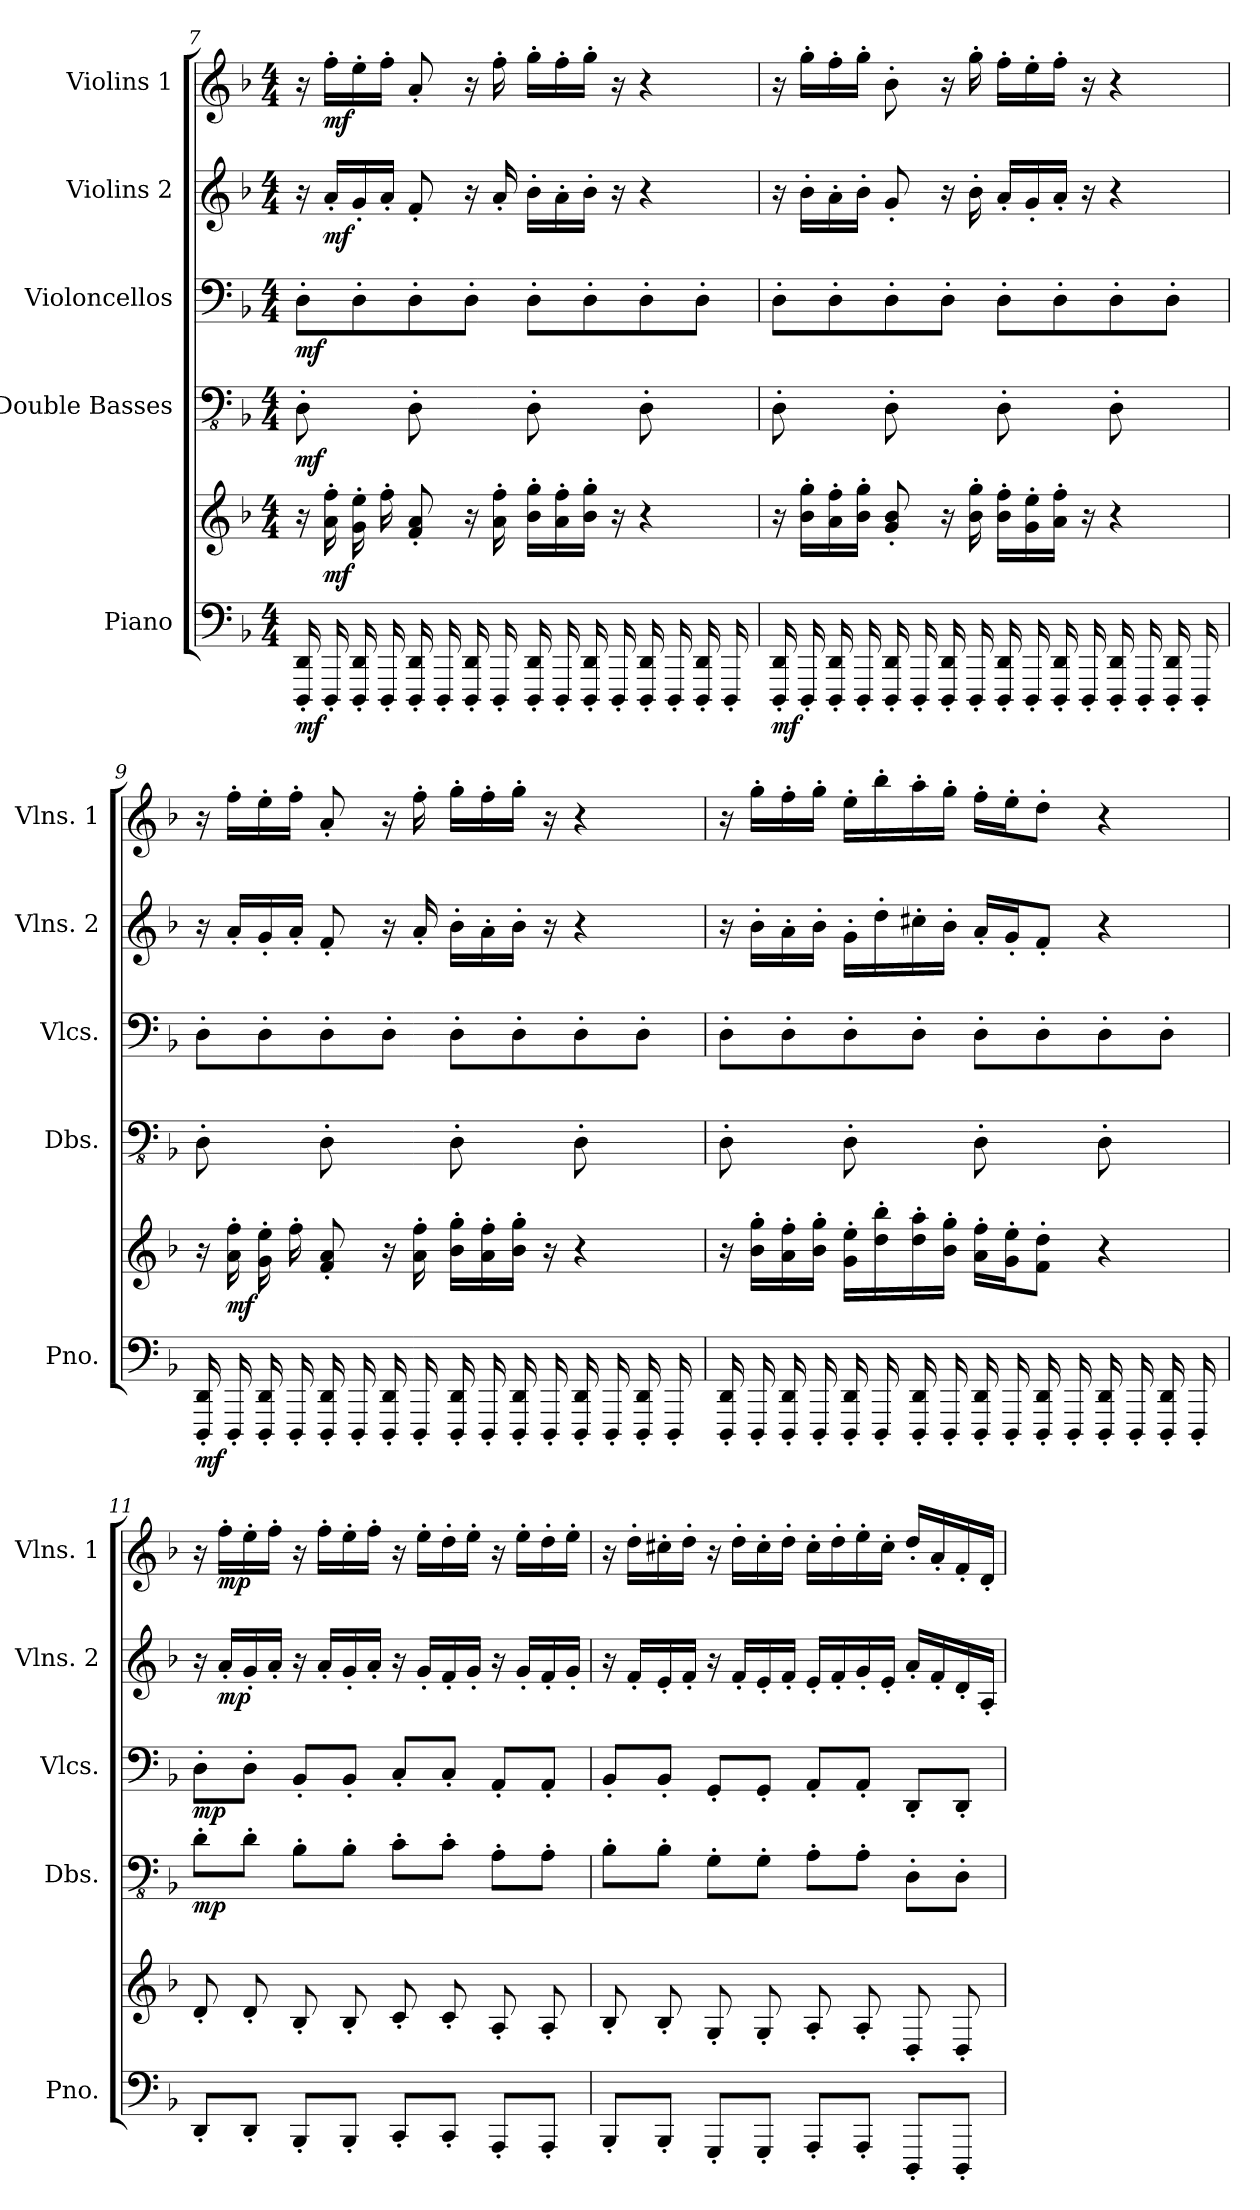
**kern	**kern	**dynam	**kern	**dynam	**kern	**dynam	**kern	**dynam	**kern	**dynam
*part5	*part5	*part5	*part4	*part4	*part3	*part3	*part2	*part2	*part1	*part1
*staff6	*staff5	*staff5/6	*staff4	*staff4	*staff3	*staff3	*staff2	*staff2	*staff1	*staff1
*I"Piano	*	*	*I"Double Basses	*	*I"Violoncellos	*	*I"Violins 2	*	*I"Violins 1	*
*I'Pno.	*	*	*I'Dbs.	*	*I'Vlcs.	*	*I'Vlns. 2	*	*I'Vlns. 1	*
*clefF4	*clefG2	*	*clefFv4	*	*clefF4	*	*clefG2	*	*clefG2	*
*k[b-]	*k[b-]	*	*k[b-]	*	*k[b-]	*	*k[b-]	*	*k[b-]	*
*M4/4	*M4/4	*	*M4/4	*	*M4/4	*	*M4/4	*	*M4/4	*
=7	=7	=7	=7	=7	=7	=7	=7	=7	=7	=7
!	!	!LO:DY:b=2	!	!LO:DY:b	!	!LO:DY:b	!	!	!	!
16DDD/' 16DD/'	16r	mf	8DD'\	mf	8D'\L	mf	16r	.	16r	.
!	!	!LO:DY:b	!	!	!	!	!	!LO:DY:b	!	!LO:DY:b
16DDD'/	16a\' 16ff\'	mf	.	.	.	.	16a'/LL	mf	16ff'\LL	mf
16DDD/' 16DD/'	16g\' 16ee\'	.	8ryy	.	8D'\	.	16g'/	.	16ee'\	.
16DDD'/	16ff'\	.	.	.	.	.	16a'/JJ	.	16ff'\JJ	.
16DDD/' 16DD/'	8f/' 8a/'	.	8DD'\	.	8D'\	.	8f'/	.	8a'/	.
16DDD'/	.	.	.	.	.	.	.	.	.	.
16DDD/' 16DD/'	16r	.	8ryy	.	8D'\J	.	16r	.	16r	.
16DDD'/	16a\' 16ff\'	.	.	.	.	.	16a'/	.	16ff'\	.
16DDD/' 16DD/'	16b-\' 16gg\'LL	.	8DD'\	.	8D'\L	.	16b-'\LL	.	16gg'\LL	.
16DDD'/	16a\' 16ff\'	.	.	.	.	.	16a'/	.	16ff'\	.
16DDD/' 16DD/'	16b-\' 16gg\'JJ	.	8ryy	.	8D'\	.	16b-'\JJ	.	16gg'\JJ	.
16DDD'/	16r	.	.	.	.	.	16r	.	16r	.
16DDD/' 16DD/'	4r	.	8DD'\	.	8D'\	.	4r	.	4r	.
16DDD'/	.	.	.	.	.	.	.	.	.	.
16DDD/' 16DD/'	.	.	8ryy	.	8D'\J	.	.	.	.	.
16DDD'/	.	.	.	.	.	.	.	.	.	.
!!LO:LB:g=z
=8	=8	=8	=8	=8	=8	=8	=8	=8	=8	=8
!	!	!LO:DY:b=2	!	!	!	!	!	!	!	!
16DDD/' 16DD/'	16r	mf	8DD'\	.	8D'\L	.	16r	.	16r	.
16DDD'/	16b-\' 16gg\'LL	.	.	.	.	.	16b-'\LL	.	16gg'\LL	.
16DDD/' 16DD/'	16a\' 16ff\'	.	8ryy	.	8D'\	.	16a'/	.	16ff'\	.
16DDD'/	16b-\' 16gg\'JJ	.	.	.	.	.	16b-'\JJ	.	16gg'\JJ	.
16DDD/' 16DD/'	8g/' 8b-/'	.	8DD'\	.	8D'\	.	8g'/	.	8b-'\	.
16DDD'/	.	.	.	.	.	.	.	.	.	.
16DDD/' 16DD/'	16r	.	8ryy	.	8D'\J	.	16r	.	16r	.
16DDD'/	16b-\' 16gg\'	.	.	.	.	.	16b-'\	.	16gg'\	.
16DDD/' 16DD/'	16b-\' 16ff\'LL	.	8DD'\	.	8D'\L	.	16a'/LL	.	16ff'\LL	.
16DDD'/	16g\' 16ee\'	.	.	.	.	.	16g'/	.	16ee'\	.
16DDD/' 16DD/'	16a\' 16ff\'JJ	.	8ryy	.	8D'\	.	16a'/JJ	.	16ff'\JJ	.
16DDD'/	16r	.	.	.	.	.	16r	.	16r	.
16DDD/' 16DD/'	4r	.	8DD'\	.	8D'\	.	4r	.	4r	.
16DDD'/	.	.	.	.	.	.	.	.	.	.
16DDD/' 16DD/'	.	.	8ryy	.	8D'\J	.	.	.	.	.
16DDD'/	.	.	.	.	.	.	.	.	.	.
=9	=9	=9	=9	=9	=9	=9	=9	=9	=9	=9
!	!	!LO:DY:b=2	!	!	!	!	!	!	!	!
16DDD/' 16DD/'	16r	mf	8DD'\	.	8D'\L	.	16r	.	16r	.
!	!	!LO:DY:b	!	!	!	!	!	!	!	!
16DDD'/	16a\' 16ff\'	mf	.	.	.	.	16a'/LL	.	16ff'\LL	.
16DDD/' 16DD/'	16g\' 16ee\'	.	8ryy	.	8D'\	.	16g'/	.	16ee'\	.
16DDD'/	16ff'\	.	.	.	.	.	16a'/JJ	.	16ff'\JJ	.
16DDD/' 16DD/'	8f/' 8a/'	.	8DD'\	.	8D'\	.	8f'/	.	8a'/	.
16DDD'/	.	.	.	.	.	.	.	.	.	.
16DDD/' 16DD/'	16r	.	8ryy	.	8D'\J	.	16r	.	16r	.
16DDD'/	16a\' 16ff\'	.	.	.	.	.	16a'/	.	16ff'\	.
16DDD/' 16DD/'	16b-\' 16gg\'LL	.	8DD'\	.	8D'\L	.	16b-'\LL	.	16gg'\LL	.
16DDD'/	16a\' 16ff\'	.	.	.	.	.	16a'/	.	16ff'\	.
16DDD/' 16DD/'	16b-\' 16gg\'JJ	.	8ryy	.	8D'\	.	16b-'\JJ	.	16gg'\JJ	.
16DDD'/	16r	.	.	.	.	.	16r	.	16r	.
16DDD/' 16DD/'	4r	.	8DD'\	.	8D'\	.	4r	.	4r	.
16DDD'/	.	.	.	.	.	.	.	.	.	.
16DDD/' 16DD/'	.	.	8ryy	.	8D'\J	.	.	.	.	.
16DDD'/	.	.	.	.	.	.	.	.	.	.
=10	=10	=10	=10	=10	=10	=10	=10	=10	=10	=10
16DDD/' 16DD/'	16r	.	8DD'\	.	8D'\L	.	16r	.	16r	.
16DDD'/	16b-\' 16gg\'LL	.	.	.	.	.	16b-'\LL	.	16gg'\LL	.
16DDD/' 16DD/'	16a\' 16ff\'	.	8ryy	.	8D'\	.	16a'/	.	16ff'\	.
16DDD'/	16b-\' 16gg\'JJ	.	.	.	.	.	16b-'\JJ	.	16gg'\JJ	.
16DDD/' 16DD/'	16g\' 16ee\'LL	.	8DD'\	.	8D'\	.	16g'/LL	.	16ee'\LL	.
16DDD'/	16dd\' 16bb-\'	.	.	.	.	.	16dd'\	.	16bb-'\	.
16DDD/' 16DD/'	16dd\' 16aa\'	.	8ryy	.	8D'\J	.	16cc#X'\	.	16aa'\	.
16DDD'/	16b-\' 16gg\'JJ	.	.	.	.	.	16b-'\JJ	.	16gg'\JJ	.
16DDD/' 16DD/'	16a\' 16ff\'LL	.	8DD'\	.	8D'\L	.	16a'/LL	.	16ff'\LL	.
16DDD'/	16g\' 16ee\'J	.	.	.	.	.	16g'/J	.	16ee'\J	.
16DDD/' 16DD/'	8f/' 8dd/'J	.	8ryy	.	8D'\	.	8f'/J	.	8dd'\J	.
16DDD'/	.	.	.	.	.	.	.	.	.	.
16DDD/' 16DD/'	4r	.	8DD'\	.	8D'\	.	4r	.	4r	.
16DDD'/	.	.	.	.	.	.	.	.	.	.
16DDD/' 16DD/'	.	.	8ryy	.	8D'\J	.	.	.	.	.
16DDD'/	.	.	.	.	.	.	.	.	.	.
!!LO:LB:g=z
=11	=11	=11	=11	=11	=11	=11	=11	=11	=11	=11
!	!	!LO:DY:b=2	!	!	!	!	!	!	!	!
!	!	!LO:DY:n=1:b	!	!LO:DY:b	!	!LO:DY:b	!	!	!	!
8DD'/L	8d'/	mp mp	8D'\L	mp	8D'\L	mp	16r	.	16r	.
!	!	!	!	!	!	!	!	!LO:DY:b	!	!LO:DY:b
.	.	.	.	.	.	.	16a'/LL	mp	16ff'\LL	mp
!	!	!LO:DY:n=2:b=2	!	!	!	!	!	!	!	!
!	!	!LO:DY:n=3:b	!	!LO:DY:b	!	!LO:DY:b	!	!	!	!
8DD'/J	8d'/	other-dynamics other-dynamics	8D'\J	other-dynamics	8D'\J	other-dynamics	16g'/	.	16ee'\	.
!	!	!	!	!	!	!	!	!LO:DY:b	!	!
.	.	.	.	.	.	.	16a'/JJ	other-dynamics	16ff'\JJ	.
!	!	!	!	!	!	!	!	!	!	!LO:DY:b
8BBB-'/L	8B-'/	.	8BB-'\L	.	8BB-'/L	.	16r	.	16r	other-dynamics
.	.	.	.	.	.	.	16a'/LL	.	16ff'\LL	.
8BBB-'/J	8B-'/	.	8BB-'\J	.	8BB-'/J	.	16g'/	.	16ee'\	.
.	.	.	.	.	.	.	16a'/JJ	.	16ff'\JJ	.
8CC'/L	8c'/	.	8C'\L	.	8C'/L	.	16r	.	16r	.
.	.	.	.	.	.	.	16g'/LL	.	16ee'\LL	.
8CC'/J	8c'/	.	8C'\J	.	8C'/J	.	16f'/	.	16dd'\	.
.	.	.	.	.	.	.	16g'/JJ	.	16ee'\JJ	.
8AAA'/L	8A'/	.	8AA'\L	.	8AA'/L	.	16r	.	16r	.
.	.	.	.	.	.	.	16g'/LL	.	16ee'\LL	.
8AAA'/J	8A'/	.	8AA'\J	.	8AA'/J	.	16f'/	.	16dd'\	.
.	.	.	.	.	.	.	16g'/JJ	.	16ee'\JJ	.
=12	=12	=12	=12	=12	=12	=12	=12	=12	=12	=12
8BBB-'/L	8B-'/	.	8BB-'\L	.	8BB-'/L	.	16r	.	16r	.
.	.	.	.	.	.	.	16f'/LL	.	16dd'\LL	.
8BBB-'/J	8B-'/	.	8BB-'\J	.	8BB-'/J	.	16e'/	.	16cc#X'\	.
.	.	.	.	.	.	.	16f'/JJ	.	16dd'\JJ	.
8GGG'/L	8G'/	.	8GG'\L	.	8GG'/L	.	16r	.	16r	.
.	.	.	.	.	.	.	16f'/LL	.	16dd'\LL	.
8GGG'/J	8G'/	.	8GG'\J	.	8GG'/J	.	16e'/	.	16cc#'\	.
.	.	.	.	.	.	.	16f'/JJ	.	16dd'\JJ	.
8AAA'/L	8A'/	.	8AA'\L	.	8AA'/L	.	16e'/LL	.	16cc#'\LL	.
.	.	.	.	.	.	.	16f'/	.	16dd'\	.
8AAA'/J	8A'/	.	8AA'\J	.	8AA'/J	.	16g'/	.	16ee'\	.
.	.	.	.	.	.	.	16e'/JJ	.	16cc#'\JJ	.
8DDD'/L	8D'/	.	8DD'\L	.	8DD'/L	.	16a'/LL	.	16dd'/LL	.
.	.	.	.	.	.	.	16f'/	.	16a'/	.
8DDD'/J	8D'/	.	8DD'\J	.	8DD'/J	.	16d'/	.	16f'/	.
.	.	.	.	.	.	.	16A'/JJ	.	16d'/JJ	.
=	=	=	=	=	=	=	=	=	=	=
*-	*-	*-	*-	*-	*-	*-	*-	*-	*-	*-
